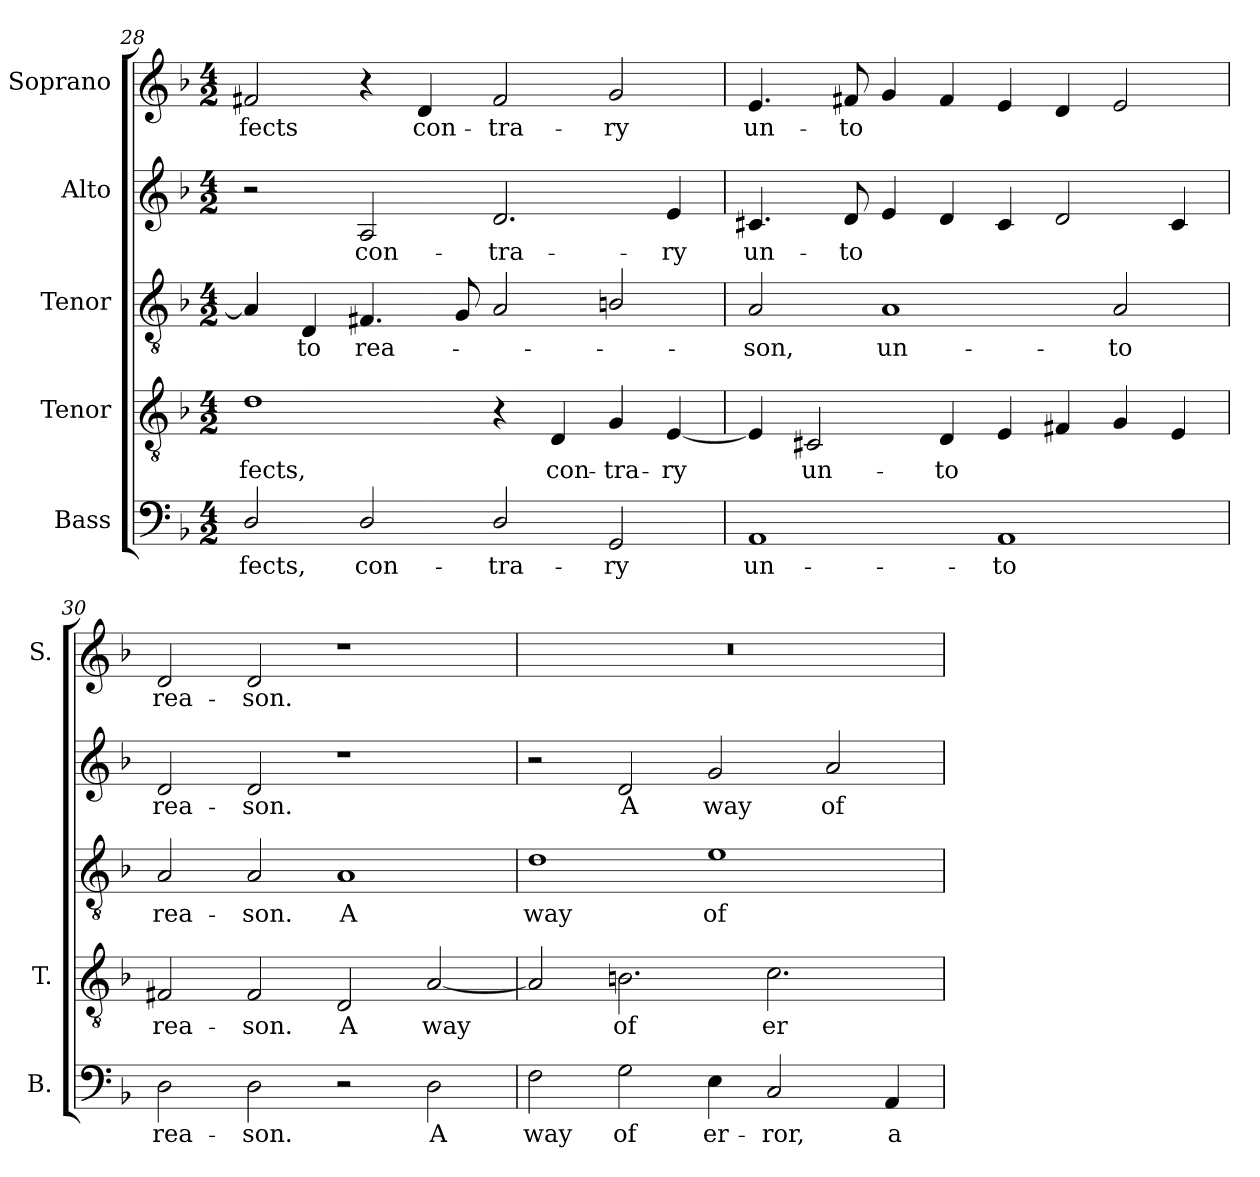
**kern	**text	**kern	**text	**kern	**text	**kern	**text	**kern	**text
*part5	*part5	*part4	*part4	*part3	*part3	*part2	*part2	*part1	*part1
*staff5	*staff5	*staff4	*staff4	*staff3	*staff3	*staff2	*staff2	*staff1	*staff1
*I"Bass	*	*I"Tenor	*	*I"Tenor	*	*I"Alto	*	*I"Soprano	*
*I'B.	*	*I'T.	*	*	*	*	*	*I'S.	*
*clefF4	*	*clefGv2	*	*clefGv2	*	*clefG2	*	*clefG2	*
*	*	*ITrd7c12	*	*ITrd7c12	*	*ITrd7c12	*	*	*
*k[b-]	*	*k[b-]	*	*k[b-]	*	*k[b-]	*	*k[b-]	*
*F:	*	*F:	*	*F:	*	*F:	*	*F:	*
*M4/2	*	*M4/2	*	*M4/2	*	*M4/2	*	*M4/2	*
=28	=28	=28	=28	=28	=28	=28	=28	=28	=28
!	!LO:LY:b:color=#000000	!	!	!	!	!	!	!	!
!	!	!	!LO:LY:b:color=#000000	!	!	!	!	!	!
!	!	!	!	!	!	!	!	!	!LO:LY:b:color=#000000
2Di/	-fects,	1Di	-fects,	4AAi/]	.	2r	.	2f#Xi/	-fects
!	!	!	!	!	!LO:LY:b:color=#000000	!	!	!	!
.	.	.	.	4DDi/	-to	.	.	.	.
!	!LO:LY:b:color=#000000	!	!	!	!	!	!	!	!
!	!	!	!	!	!LO:LY:b:color=#000000	!	!	!	!
!	!	!	!	!	!	!	!LO:LY:b:color=#000000	!	!
2Di/	con-	.	.	4.FF#Xi/	rea-	2AAi/	con-	4r	.
!	!	!	!	!	!	!	!	!	!LO:LY:b:color=#000000
.	.	.	.	.	.	.	.	4di/	con-
.	.	.	.	8GGi/	.	.	.	.	.
!	!LO:LY:b:color=#000000	!	!	!	!	!	!	!	!
!	!	!	!	!	!	!	!LO:LY:b:color=#000000	!	!
!	!	!	!	!	!	!	!	!	!LO:LY:b:color=#000000
2Di/	-tra-	4r	.	2AAi/	.	2.Di/	-tra-	2f#i/	-tra-
!	!	!	!LO:LY:b:color=#000000	!	!	!	!	!	!
.	.	4DDi/	con-	.	.	.	.	.	.
!	!LO:LY:b:color=#000000	!	!	!	!	!	!	!	!
!	!	!	!LO:LY:b:color=#000000	!	!	!	!	!	!
!	!	!	!	!	!	!	!	!	!LO:LY:b:color=#000000
2GGi/	-ry	4GGi/	-tra-	2BBni/	.	.	.	2gi/	-ry
!	!	!	!LO:LY:b:color=#000000	!	!	!	!	!	!
!	!	!	!	!	!	!	!LO:LY:b:color=#000000	!	!
.	.	[4EEi/	-ry	.	.	4Ei/	-ry	.	.
!!LO:LB:g=z
=29	=29	=29	=29	=29	=29	=29	=29	=29	=29
!	!LO:LY:b:color=#000000	!	!	!	!	!	!	!	!
!	!	!	!	!	!LO:LY:b:color=#000000	!	!	!	!
!	!	!	!	!	!	!	!LO:LY:b:color=#000000	!	!
!	!	!	!	!	!	!	!	!	!LO:LY:b:color=#000000
1AAi	un-	4EEi/]	.	2AAi/	-son,	4.C#Xi/	un-	4.ei/	un-
!	!	!	!LO:LY:b:color=#000000	!	!	!	!	!	!
.	.	2CC#Xi/	un-	.	.	.	.	.	.
!	!	!	!	!	!	!	!LO:LY:b:color=#000000	!	!
!	!	!	!	!	!	!	!	!	!LO:LY:b:color=#000000
.	.	.	.	.	.	8Di/	-to	8f#Xi/	-to
!	!	!	!	!	!LO:LY:b:color=#000000	!	!	!	!
.	.	.	.	1AAi	un-	4Ei/	.	4gi/	.
!	!	!	!LO:LY:b:color=#000000	!	!	!	!	!	!
.	.	4DDi/	-to	.	.	4Di/	.	4f#i/	.
!	!LO:LY:b:color=#000000	!	!	!	!	!	!	!	!
1AAi	-to	4EEi/	.	.	.	4C#i/	.	4ei/	.
.	.	4FF#Xi/	.	.	.	2Di/	.	4di/	.
!	!	!	!	!	!LO:LY:b:color=#000000	!	!	!	!
.	.	4GGi/	.	2AAi/	-to	.	.	2ei/	.
.	.	4EEi/	.	.	.	4C#i/	.	.	.
=30	=30	=30	=30	=30	=30	=30	=30	=30	=30
!	!LO:LY:b:color=#000000	!	!	!	!	!	!	!	!
!	!	!	!LO:LY:b:color=#000000	!	!	!	!	!	!
!	!	!	!	!	!LO:LY:b:color=#000000	!	!	!	!
!	!	!	!	!	!	!	!LO:LY:b:color=#000000	!	!
!	!	!	!	!	!	!	!	!	!LO:LY:b:color=#000000
2Di\	rea-	2FF#Xi/	rea-	2AAi/	rea-	2Di/	rea-	2di/	rea-
!	!LO:LY:b:color=#000000	!	!	!	!	!	!	!	!
!	!	!	!LO:LY:b:color=#000000	!	!	!	!	!	!
!	!	!	!	!	!LO:LY:b:color=#000000	!	!	!	!
!	!	!	!	!	!	!	!LO:LY:b:color=#000000	!	!
!	!	!	!	!	!	!	!	!	!LO:LY:b:color=#000000
2Di\	-son.	2FF#i/	-son.	2AAi/	-son.	2Di/	-son.	2di/	-son.
!	!	!	!LO:LY:b:color=#000000	!	!	!	!	!	!
!	!	!	!	!	!LO:LY:b:color=#000000	!	!	!	!
2r	.	2DDi/	A	1AAi	A	1r	.	1r	.
!	!LO:LY:b:color=#000000	!	!	!	!	!	!	!	!
!	!	!	!LO:LY:b:color=#000000	!	!	!	!	!	!
2Di\	A	[2AAi/	way	.	.	.	.	.	.
=31	=31	=31	=31	=31	=31	=31	=31	=31	=31
!	!LO:LY:b:color=#000000	!	!	!	!	!	!	!	!
!	!	!	!	!	!LO:LY:b:color=#000000	!	!	!LO:N:vis=1	!
2Fi\	way	2AAi/]	.	1Di	way	2r	.	0r	.
!	!LO:LY:b:color=#000000	!	!	!	!	!	!	!	!
!	!	!	!LO:LY:b:color=#000000	!	!	!	!	!	!
!	!	!	!	!	!	!	!LO:LY:b:color=#000000	!	!
2Gi\	of	2.BBni\	of	.	.	2Di/	A	.	.
!	!LO:LY:b:color=#000000	!	!	!	!	!	!	!	!
!	!	!	!	!	!LO:LY:b:color=#000000	!	!	!	!
!	!	!	!	!	!	!	!LO:LY:b:color=#000000	!	!
4Ei\	er-	.	.	1Ei	of	2Gi/	way	.	.
!	!LO:LY:b:color=#000000	!	!	!	!	!	!	!	!
!	!	!	!LO:LY:b:color=#000000	!	!	!	!	!	!
2Ci/	-ror,	2.Ci\	er-	.	.	.	.	.	.
!	!	!	!	!	!	!	!LO:LY:b:color=#000000	!	!
.	.	.	.	.	.	2Ai/	of	.	.
!	!LO:LY:b:color=#000000	!	!	!	!	!	!	!	!
4AAi/	a	.	.	.	.	.	.	.	.
=	=	=	=	=	=	=	=	=	=
*-	*-	*-	*-	*-	*-	*-	*-	*-	*-
